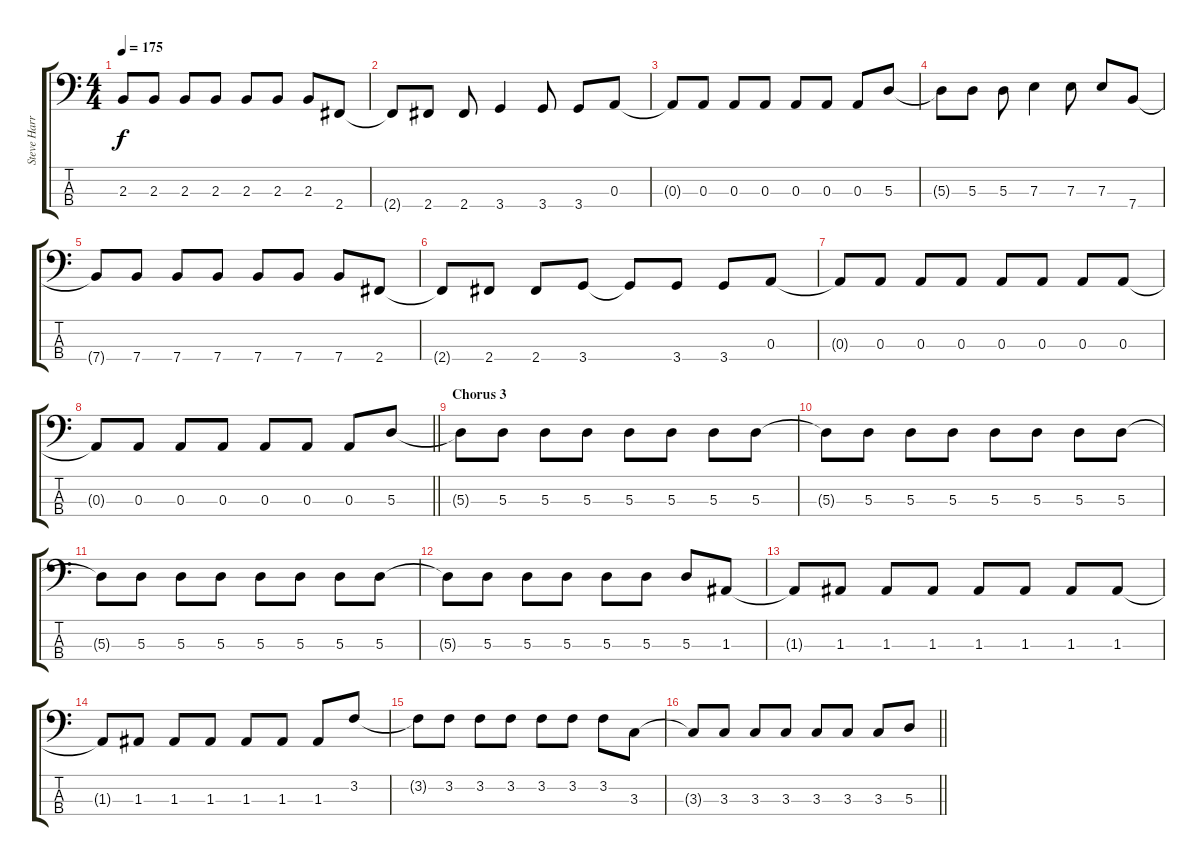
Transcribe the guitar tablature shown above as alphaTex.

\track ("Steve Harris" "Steve Harr") {instrument electricbassfinger}
\staff {score tabs}
\tuning (G2 D2 A1 E1) {hide}
\ts (4 4)
\tempo 175
\clef f4
\ks c
2.3{t}.8{dy f} 2.3.8 2.3.8 2.3.8 2.3.8 2.3.8 2.3.8 2.4.8 |
2.4{t}.8 2.4.8 2.4.8 3.4.4 3.4.8 3.4.8 0.3.8 |
0.3{t}.8 0.3.8 0.3.8 0.3.8 0.3.8 0.3.8 0.3.8 5.3.8 |
5.3{t}.8 5.3.8 5.3.8 7.3.4 7.3.8 7.3.8 7.4.8 |
7.4{t}.8 7.4.8 7.4.8 7.4.8 7.4.8 7.4.8 7.4.8 2.4.8 |
2.4{t}.8 2.4.8 2.4.8 3.4.8 3.4{t}.8 3.4.8 3.4.8 0.3.8 |
0.3{t}.8 0.3.8 0.3.8 0.3.8 0.3.8 0.3.8 0.3.8 0.3.8 |
\barLineRight lightlight
0.3{t}.8 0.3.8 0.3.8 0.3.8 0.3.8 0.3.8 0.3.8 5.3.8 |
\section ("" "Chorus 3")
5.3{t}.8 5.3.8 5.3.8 5.3.8 5.3.8 5.3.8 5.3.8 5.3.8 |
5.3{t}.8 5.3.8 5.3.8 5.3.8 5.3.8 5.3.8 5.3.8 5.3.8 |
5.3{t}.8 5.3.8 5.3.8 5.3.8 5.3.8 5.3.8 5.3.8 5.3.8 |
5.3{t}.8 5.3.8 5.3.8 5.3.8 5.3.8 5.3.8 5.3.8 1.3.8 |
1.3{t}.8 1.3.8 1.3.8 1.3.8 1.3.8 1.3.8 1.3.8 1.3.8 |
1.3{t}.8 1.3.8 1.3.8 1.3.8 1.3.8 1.3.8 1.3.8 3.2.8 |
3.2{t}.8 3.2.8 3.2.8 3.2.8 3.2.8 3.2.8 3.2.8 3.3.8 |
\barLineRight lightlight
3.3{t}.8 3.3.8 3.3.8 3.3.8 3.3.8 3.3.8 3.3.8 5.3.8
